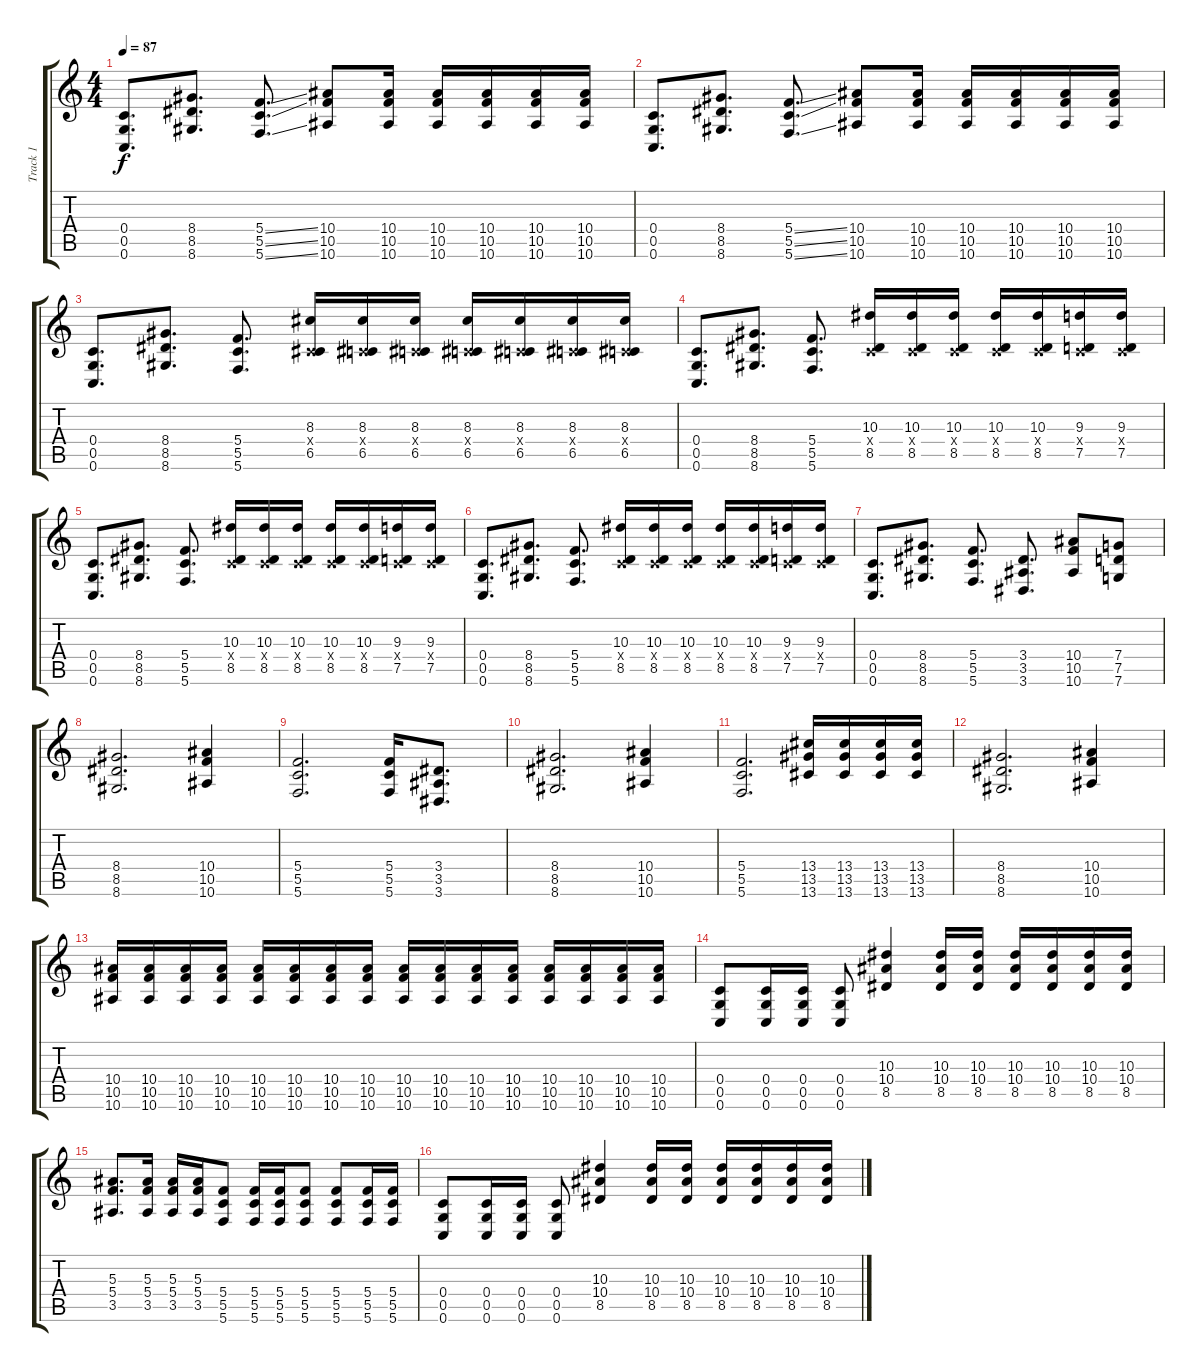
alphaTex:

\track ("Track 1" "Track 1") {instrument distortionguitar}
\staff {score tabs}
\tuning (D4 A3 F3 C3 G2 C2) {hide}
\ts (4 4)
\tempo 87
\clef g2
\ks c
(0.4 0.5 0.6).8{d dy f} (8.4 8.5 8.6).8{d} (5.4{ss} 5.5{ss} 5.6{ss}).8{d} (10.4 10.5 10.6).8 (10.4 10.5 10.6).16 (10.4 10.5 10.6).16 (10.4 10.5 10.6).16 (10.4 10.5 10.6).16 (10.4 10.5 10.6).16 |
(0.4 0.5 0.6).8{d} (8.4 8.5 8.6).8{d} (5.4{ss} 5.5{ss} 5.6{ss}).8{d} (10.4 10.5 10.6).8 (10.4 10.5 10.6).16 (10.4 10.5 10.6).16 (10.4 10.5 10.6).16 (10.4 10.5 10.6).16 (10.4 10.5 10.6).16 |
(0.4 0.5 0.6).8{d} (8.4 8.5 8.6).8{d} (5.4 5.5 5.6).8{d} (8.3 0.4{x} 6.5).16 (8.3 0.4{x} 6.5).16 (8.3 0.4{x} 6.5).16 (8.3 0.4{x} 6.5).16 (8.3 0.4{x} 6.5).16 (8.3 0.4{x} 6.5).16 (8.3 0.4{x} 6.5).16 |
(0.4 0.5 0.6).8{d} (8.4 8.5 8.6).8{d} (5.4 5.5 5.6).8{d} (10.3 0.4{x} 8.5).16 (10.3 0.4{x} 8.5).16 (10.3 0.4{x} 8.5).16 (10.3 0.4{x} 8.5).16 (10.3 0.4{x} 8.5).16 (9.3 0.4{x} 7.5).16 (9.3 0.4{x} 7.5).16 |
(0.4 0.5 0.6).8{d} (8.4 8.5 8.6).8{d} (5.4 5.5 5.6).8{d} (10.3 0.4{x} 8.5).16 (10.3 0.4{x} 8.5).16 (10.3 0.4{x} 8.5).16 (10.3 0.4{x} 8.5).16 (10.3 0.4{x} 8.5).16 (9.3 0.4{x} 7.5).16 (9.3 0.4{x} 7.5).16 |
(0.4 0.5 0.6).8{d} (8.4 8.5 8.6).8{d} (5.4 5.5 5.6).8{d} (10.3 0.4{x} 8.5).16 (10.3 0.4{x} 8.5).16 (10.3 0.4{x} 8.5).16 (10.3 0.4{x} 8.5).16 (10.3 0.4{x} 8.5).16 (9.3 0.4{x} 7.5).16 (9.3 0.4{x} 7.5).16 |
(0.4 0.5 0.6).8{d} (8.4 8.5 8.6).8{d} (5.4 5.5 5.6).8{d} (3.4 3.5 3.6).8{d} (10.4 10.5 10.6).8 (7.4 7.5 7.6).8 |
(8.4 8.5 8.6).2{d} (10.4 10.5 10.6).4 |
(5.4 5.5 5.6).2{d} (5.4 5.5 5.6).16 (3.4 3.5 3.6).8{d} |
(8.4 8.5 8.6).2{d} (10.4 10.5 10.6).4 |
(5.4 5.5 5.6).2{d} (13.4 13.5 13.6).16 (13.4 13.5 13.6).16 (13.4 13.5 13.6).16 (13.4 13.5 13.6).16 |
(8.4 8.5 8.6).2{d} (10.4 10.5 10.6).4 |
(10.4 10.5 10.6).16 (10.4 10.5 10.6).16 (10.4 10.5 10.6).16 (10.4 10.5 10.6).16 (10.4 10.5 10.6).16 (10.4 10.5 10.6).16 (10.4 10.5 10.6).16 (10.4 10.5 10.6).16 (10.4 10.5 10.6).16 (10.4 10.5 10.6).16 (10.4 10.5 10.6).16 (10.4 10.5 10.6).16 (10.4 10.5 10.6).16 (10.4 10.5 10.6).16 (10.4 10.5 10.6).16 (10.4 10.5 10.6).16 |
(0.4 0.5 0.6).8 (0.4 0.5 0.6).16 (0.4 0.5 0.6).16 (0.4 0.5 0.6).8 (10.3 10.4 8.5).4 (10.3 10.4 8.5).16 (10.3 10.4 8.5).16 (10.3 10.4 8.5).16 (10.3 10.4 8.5).16 (10.3 10.4 8.5).16 (10.3 10.4 8.5).16 |
(5.3 5.4 3.5).8{d} (5.3 5.4 3.5).16 (5.3 5.4 3.5).16 (5.3 5.4 3.5).16 (5.4 5.5 5.6).8 (5.4 5.5 5.6).16 (5.4 5.5 5.6).16 (5.4 5.5 5.6).8 (5.4 5.5 5.6).8 (5.4 5.5 5.6).16 (5.4 5.5 5.6).16 |
(0.4 0.5 0.6).8 (0.4 0.5 0.6).16 (0.4 0.5 0.6).16 (0.4 0.5 0.6).8 (10.3 10.4 8.5).4 (10.3 10.4 8.5).16 (10.3 10.4 8.5).16 (10.3 10.4 8.5).16 (10.3 10.4 8.5).16 (10.3 10.4 8.5).16 (10.3 10.4 8.5).16
